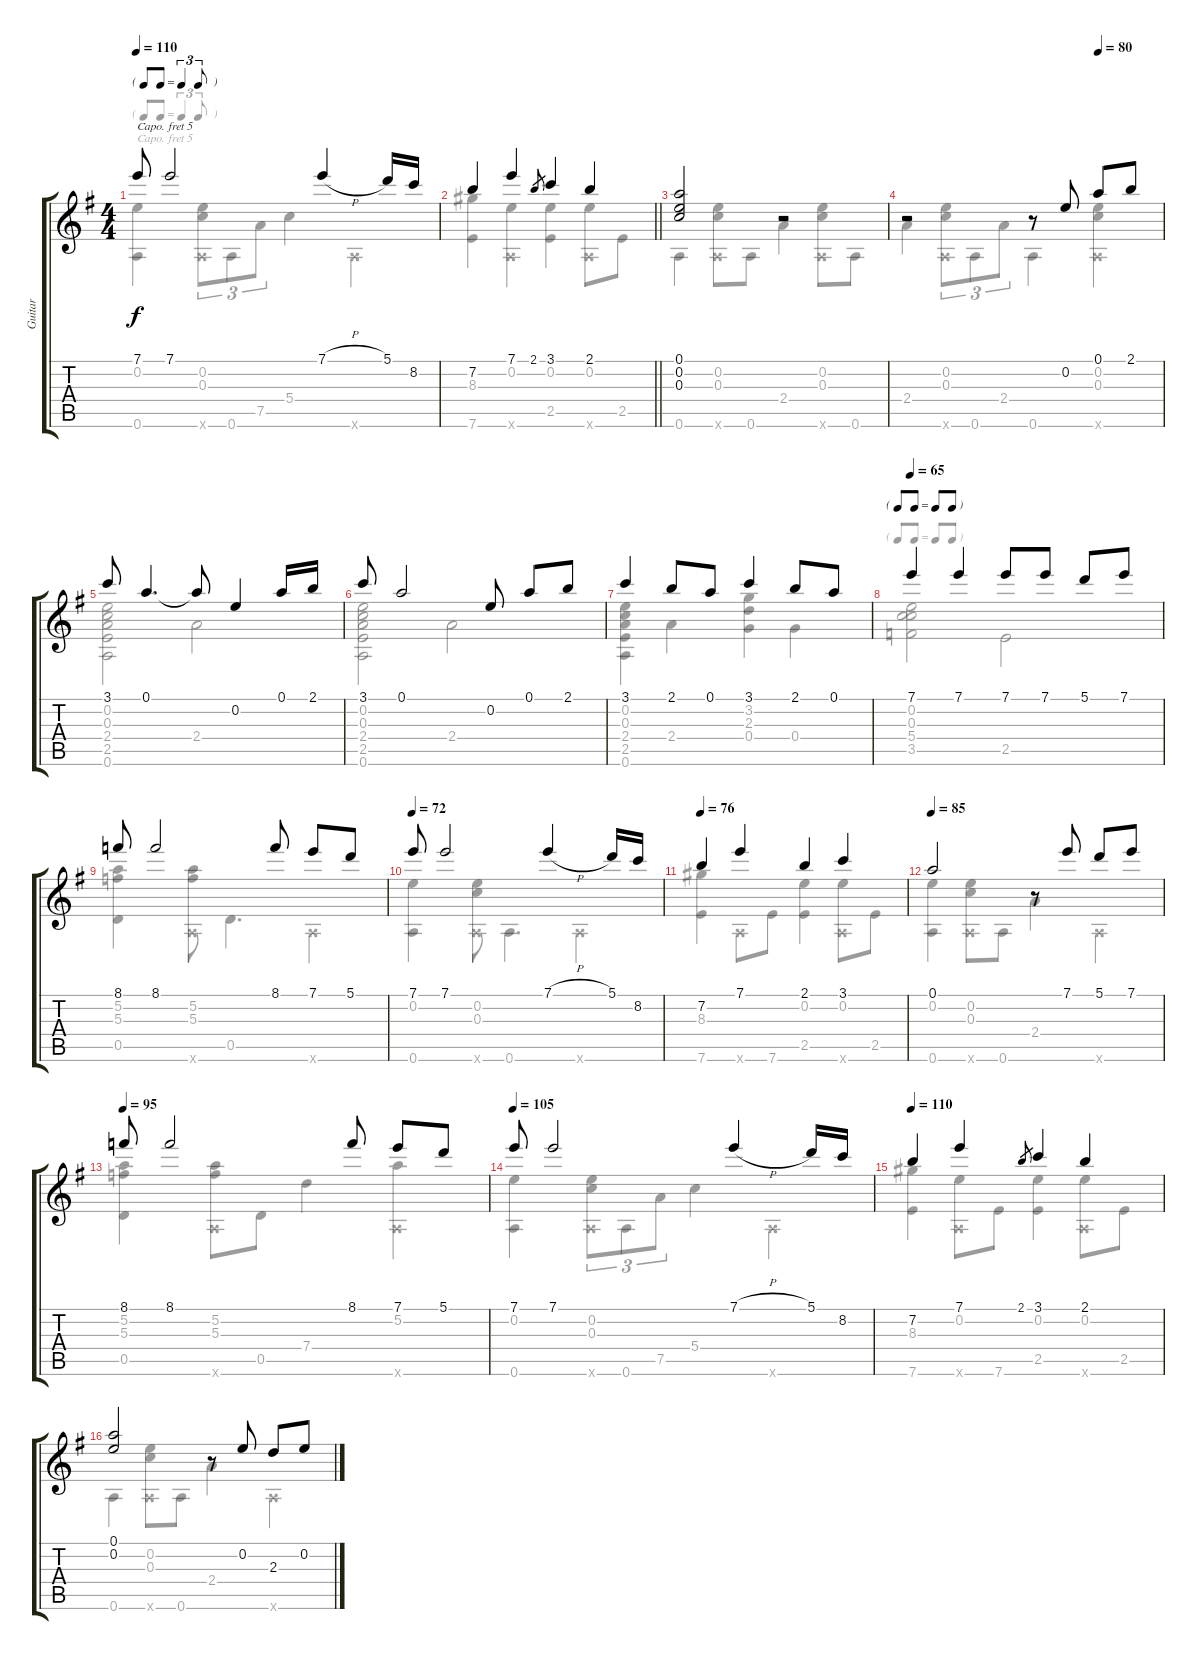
\track (" Guitar" " Guitar") {instrument acousticguitarsteel}
\staff {score tabs}
\capo 5
\tuning (E4 B3 G3 D3 A2 E2) {hide}
\voice
\ts (4 4)
\tf triplet8th
\tempo 110
\clef g2
\ks eminor
7.1.8{dy f} 7.1.2 7.1{h}.4 5.1.16 8.2.16 |
\barLineRight lightlight
7.2.4 7.1.4 2.1.8{gr} 3.1.4 2.1.4 |
(0.1 0.2 0.3).2 r.2 |
\tempo (80 0.75)
r.2 r.8 0.2.8 0.1.8 2.1.8 |
3.1.8 0.1.4{d} 0.1{t}.8 0.2.4 0.1.16 2.1.16 |
3.1.8 0.1.2 0.2.8 0.1.8 2.1.8 |
3.1.4 2.1.8 0.1.8 3.1.4 2.1.8 0.1.8 |
\tf none
\tempo 65
7.1.4 7.1.4 7.1.8 7.1.8 5.1.8 7.1.8 |
8.1.8 8.1.2 8.1.8 7.1.8 5.1.8 |
\tempo 72
7.1.8 7.1.2 7.1{h}.4 5.1.16 8.2.16 |
\tempo 76
7.2.4 7.1.4 2.1.4 3.1.4 |
\tempo 85
0.1.2 r.8 7.1.8 5.1.8 7.1.8 |
\tempo 95
8.1.8 8.1.2 8.1.8 7.1.8 5.1.8 |
\tempo 105
7.1.8 7.1.2 7.1{h}.4 5.1.16 8.2.16 |
\tempo 110
7.2.4 7.1.4 2.1.8{gr} 3.1.4 2.1.4 |
(0.1 0.2).2 r.8 0.2.8 2.3.8 0.2.8
\voice
\clef g2
\ottava regular
\simile none
\ks eminor
(0.2 0.6).4{dy f} (0.2 0.3 0.6{x}).8{tu (3 2)} 0.6.8{tu (3 2)} 7.5.8{tu (3 2)} 5.4.4 0.6{x}.4 |
\barLineRight lightlight
(8.3 7.6).4 (0.2 0.6{x}).4 (0.2 2.5).4 (0.2 0.6{x}).8 2.5.8 |
0.6.4 (0.2 0.3 0.6{x}).8 0.6.8 2.4.4 (0.2 0.3 0.6{x}).8 0.6.8 |
2.4.4 (0.2 0.3 0.6{x}).8{tu (3 2)} 0.6.8{tu (3 2)} 2.4.8{tu (3 2)} 0.6.4 (0.2 0.3 0.6{x}).4 |
(0.2 0.3 2.4 2.5 0.6).2 2.4.2 |
(0.2 0.3 2.4 2.5 0.6).2 2.4.2 |
(0.2 0.3 2.4 2.5 0.6).4 2.4.4 (3.2 2.3 0.4).4 0.4.4 |
(0.2 0.3 5.4 3.5).2 2.5.2 |
(5.2 5.3 0.5).4 (5.2 5.3 0.6{x}).8 0.5.4{d} 0.6{x}.4 |
(0.2 0.6).4 (0.2 0.3 0.6{x}).8 0.6.4{d} 0.6{x}.4 |
(8.3 7.6).4 0.6{x}.8 7.6.8 (0.2 2.5).4 (0.2 0.6{x}).8 2.5.8 |
(0.2 0.6).4 (0.2 0.3 0.6{x}).8 0.6.8 2.4.4 0.6{x}.4 |
(5.2 5.3 0.5).4 (5.2 5.3 0.6{x}).8 0.5.8 7.4.4 (5.2 0.6{x}).4 |
(0.2 0.6).4 (0.2 0.3 0.6{x}).8{tu (3 2)} 0.6.8{tu (3 2)} 7.5.8{tu (3 2)} 5.4.4 0.6{x}.4 |
(8.3 7.6).4 (0.2 0.6{x}).8 7.6.8 (0.2 2.5).4 (0.2 0.6{x}).8 2.5.8 |
0.6.4 (0.2 0.3 0.6{x}).8 0.6.8 2.4.4 0.6{x}.4
